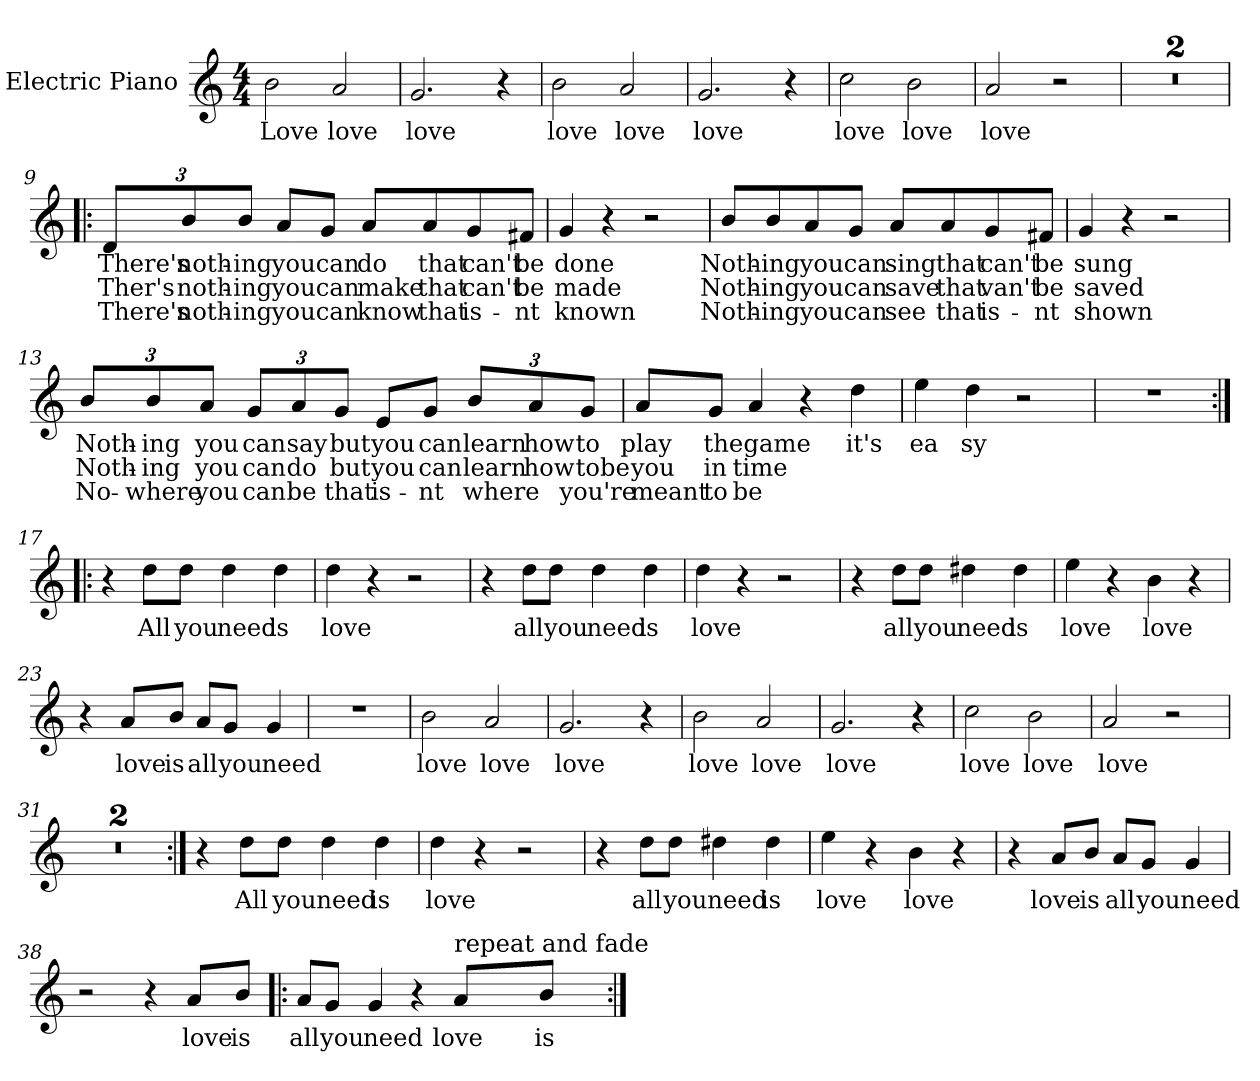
**kern	**text	**text	**text
*part1	*part1	*part1	*part1
*staff1	*staff1	*staff1	*staff1
*I"Electric Piano	*	*	*
*I'E.Pno	*	*	*
*clefG2	*	*	*
*k[]	*	*	*
*C:	*	*	*
*M4/4	*	*	*
=1	=1	=1	=1
2b\	Love	.	.
2a/	love	.	.
=2	=2	=2	=2
2.g/	love	.	.
4r	.	.	.
=3	=3	=3	=3
2b\	love	.	.
2a/	love	.	.
=4	=4	=4	=4
2.g/	love	.	.
4r	.	.	.
=5	=5	=5	=5
2cc\	love	.	.
2b\	love	.	.
=6	=6	=6	=6
2a/	love	.	.
2r	.	.	.
=7	=7	=7	=7
1r	.	.	.
=8	=8	=8	=8
1r	.	.	.
!!LO:LB:g=z
=9!|:	=9!|:	=9!|:	=9!|:
*Xbrackettup	*	*	*
12d/L	There's	Ther's	There's
12b/	noth-	noth-	noth-
12b/J	ing	-ing	-ing
8a/L	you	you	you
8g/J	can	can	can
8a/L	do	make	know
8a/	that	that	that
8g/	can't	can't	is-
8f#X/J	be	be	-nt
=10	=10	=10	=10
4g/	done	made	known
4r	.	.	.
2r	.	.	.
=11	=11	=11	=11
8b/L	Noth-	Noth-	Noth-
8b/	-ing	-ing	-ing
8a/	you	you	you
8g/J	can	can	can
8a/L	sing	save	see
8a/	that	that	that
8g/	can't	van't	is-
8f#X/J	be	be	-nt
=12	=12	=12	=12
4g/	sung	saved	shown
4r	.	.	.
2r	.	.	.
!!LO:LB:g=z
=13	=13	=13	=13
12b/L	Noth-	Noth-	No-
12b/	-ing	-ing	-where
12a/J	you	you	you
12g/L	can	can	can
12a/	say	do	be
12g/J	but	but	that
8e/L	you	you	is-
8g/J	can	can	-nt
12b/L	learn	learn	where
12a/	how	how	.
12g/J	to	tobe	you're
=14	=14	=14	=14
8a/L	play	you	meant
8g/J	the	in	to
4a/	game	time	be
4r	.	.	.
4dd\	it's	.	.
=15	=15	=15	=15
4ee\	ea	.	.
4dd\	sy	.	.
2r	.	.	.
=16	=16	=16	=16
1r	.	.	.
!!LO:LB:g=z
=17:|!|:	=17:|!|:	=17:|!|:	=17:|!|:
4r	.	.	.
8dd\L	All	.	.
8dd\J	you	.	.
4dd\	need	.	.
4dd\	is	.	.
=18	=18	=18	=18
4dd\	love	.	.
4r	.	.	.
2r	.	.	.
=19	=19	=19	=19
4r	.	.	.
8dd\L	all	.	.
8dd\J	you	.	.
4dd\	need	.	.
4dd\	is	.	.
=20	=20	=20	=20
4dd\	love	.	.
4r	.	.	.
2r	.	.	.
=21	=21	=21	=21
4r	.	.	.
8dd\L	all	.	.
8dd\J	you	.	.
4dd#X\	need	.	.
4dd#\	is	.	.
=22	=22	=22	=22
4ee\	love	.	.
4r	.	.	.
4b\	love	.	.
4r	.	.	.
!!LO:LB:g=z
=23	=23	=23	=23
4r	.	.	.
8a/L	love	.	.
8b/J	is	.	.
8a/L	all	.	.
8g/J	you	.	.
4g/	need	.	.
=24	=24	=24	=24
1r	.	.	.
=25	=25	=25	=25
2b\	love	.	.
2a/	love	.	.
=26	=26	=26	=26
2.g/	love	.	.
4r	.	.	.
=27	=27	=27	=27
2b\	love	.	.
2a/	love	.	.
=28	=28	=28	=28
2.g/	love	.	.
4r	.	.	.
=29	=29	=29	=29
2cc\	love	.	.
2b\	love	.	.
=30	=30	=30	=30
2a/	love	.	.
2r	.	.	.
=31	=31	=31	=31
1r	.	.	.
=32	=32	=32	=32
1r	.	.	.
!!LO:LB:g=z
=33:|!	=33:|!	=33:|!	=33:|!
4r	.	.	.
8dd\L	All	.	.
8dd\J	you	.	.
4dd\	need	.	.
4dd\	is	.	.
=34	=34	=34	=34
4dd\	love	.	.
4r	.	.	.
2r	.	.	.
=35	=35	=35	=35
4r	.	.	.
8dd\L	all	.	.
8dd\J	you	.	.
4dd#X\	need	.	.
4dd#\	is	.	.
=36	=36	=36	=36
4ee\	love	.	.
4r	.	.	.
4b\	love	.	.
4r	.	.	.
!!LO:LB:g=z
=37	=37	=37	=37
4r	.	.	.
8a/L	love	.	.
8b/J	is	.	.
8a/L	all	.	.
8g/J	you	.	.
4g/	need	.	.
=38	=38	=38	=38
2r	.	.	.
4r	.	.	.
8a/L	love	.	.
8b/J	is	.	.
=39!|:	=39!|:	=39!|:	=39!|:
8a/L	all	.	.
8g/J	you	.	.
4g/	need	.	.
4r	.	.	.
!LO:TX:a:t=repeat and fade	!	!	!
8a/L	love	.	.
8b/J	is	.	.
=:|!	=:|!	=:|!	=:|!
*-	*-	*-	*-
